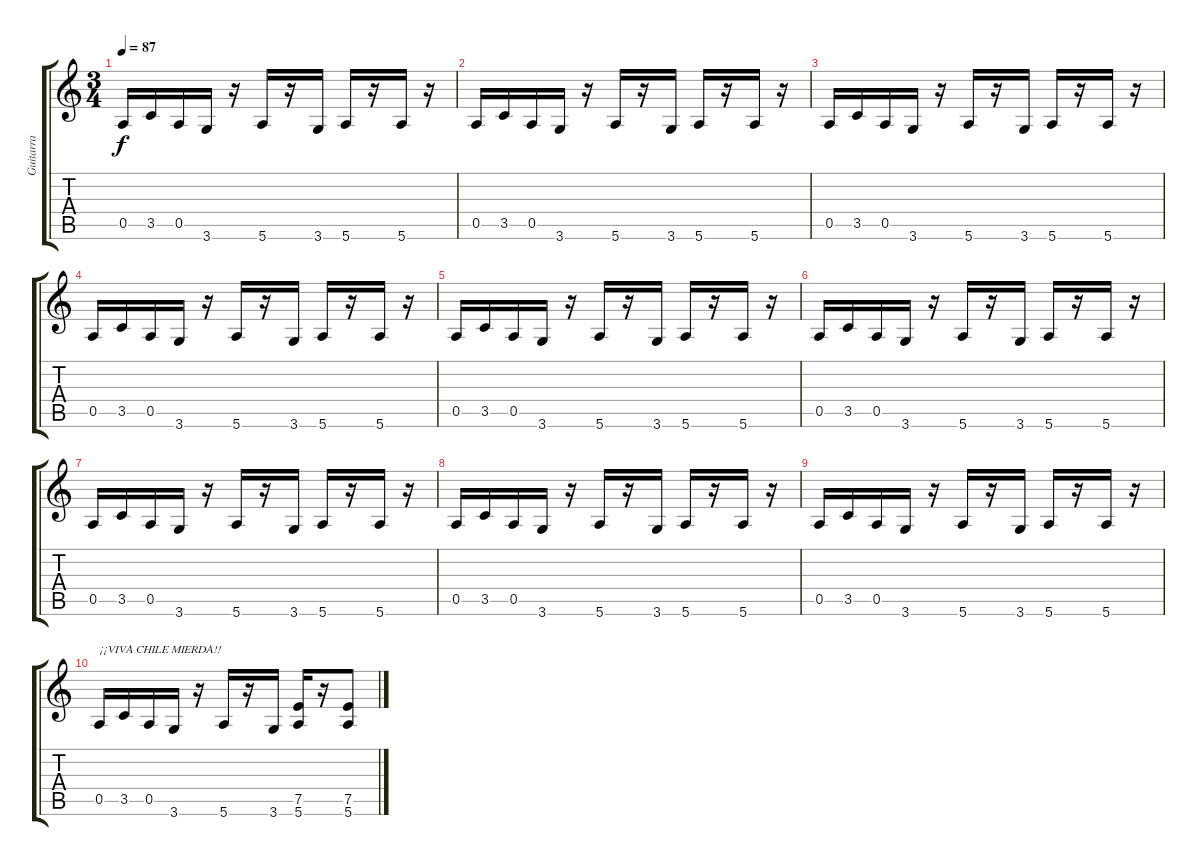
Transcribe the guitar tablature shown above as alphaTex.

\track ("Guitarra" "Guitarra") {instrument distortionguitar}
\staff {score tabs}
\tuning (E4 B3 G3 D3 A2 E2) {hide}
\ts (3 4)
\tempo 87
\clef g2
\ks c
0.5.16{dy f} 3.5.16 0.5.16 3.6.16 r.16 5.6.16 r.16 3.6.16 5.6.16 r.16 5.6.16 r.16 |
0.5.16 3.5.16 0.5.16 3.6.16 r.16 5.6.16 r.16 3.6.16 5.6.16 r.16 5.6.16 r.16 |
0.5.16 3.5.16 0.5.16 3.6.16 r.16 5.6.16 r.16 3.6.16 5.6.16 r.16 5.6.16 r.16 |
0.5.16 3.5.16 0.5.16 3.6.16 r.16 5.6.16 r.16 3.6.16 5.6.16 r.16 5.6.16 r.16 |
0.5.16 3.5.16 0.5.16 3.6.16 r.16 5.6.16 r.16 3.6.16 5.6.16 r.16 5.6.16 r.16 |
0.5.16 3.5.16 0.5.16 3.6.16 r.16 5.6.16 r.16 3.6.16 5.6.16 r.16 5.6.16 r.16 |
0.5.16 3.5.16 0.5.16 3.6.16 r.16 5.6.16 r.16 3.6.16 5.6.16 r.16 5.6.16 r.16 |
0.5.16 3.5.16 0.5.16 3.6.16 r.16 5.6.16 r.16 3.6.16 5.6.16 r.16 5.6.16 r.16 |
0.5.16 3.5.16 0.5.16 3.6.16 r.16 5.6.16 r.16 3.6.16 5.6.16 r.16 5.6.16 r.16 |
0.5.16{txt "¡¡VIVA CHILE MIERDA!!"} 3.5.16 0.5.16 3.6.16 r.16 5.6.16 r.16 3.6.16 (7.5 5.6).16 r.16 (7.5 5.6).8
